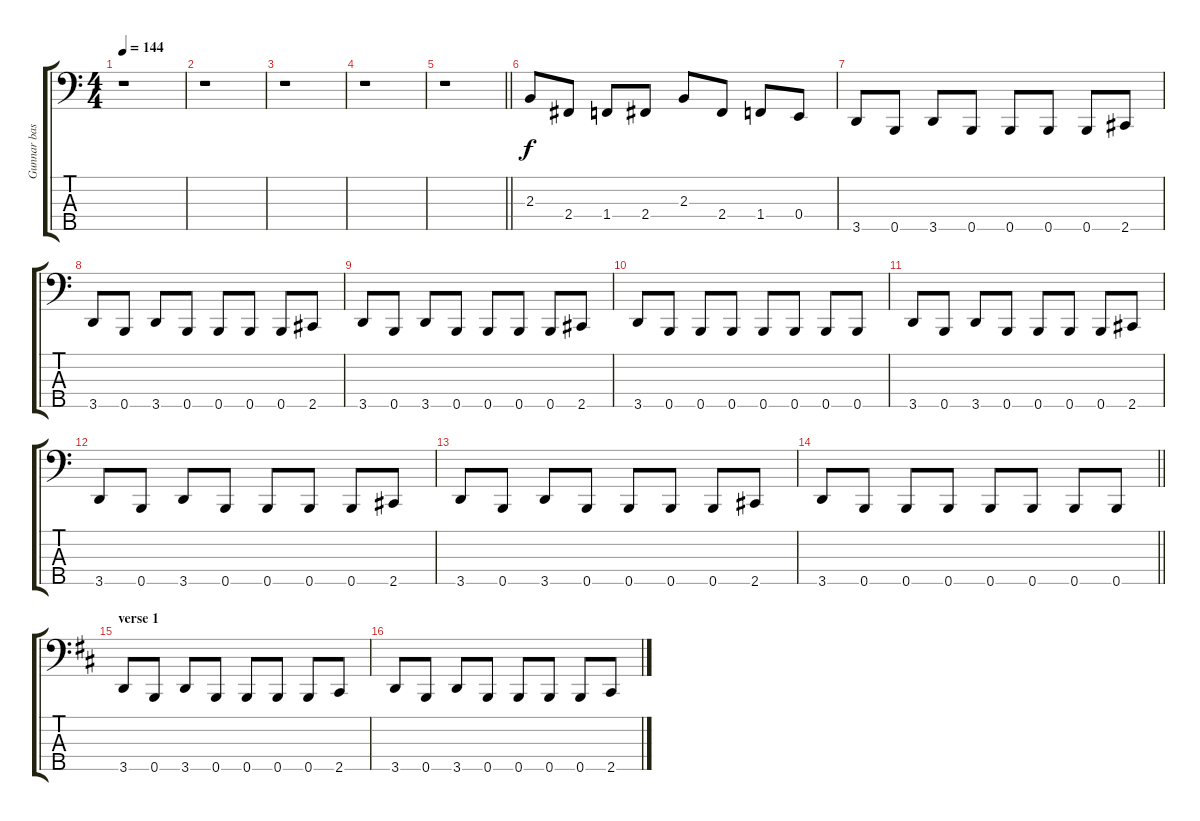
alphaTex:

\track ("Gunnar bass" "Gunnar bas") {instrument electricbassfinger}
\staff {score tabs}
\tuning (G2 D2 A1 E1 B0) {hide}
\ts (4 4)
\section ("" "")
\tempo 144
\clef f4
\ks c
r.1{dy f instrument electricbassfinger} |
r.1 |
r.1 |
r.1 |
\barLineRight lightlight
r.1 |
2.3.8 2.4.8 1.4.8 2.4.8 2.3.8 2.4.8 1.4.8 0.4.8 |
3.5.8 0.5.8 3.5.8 0.5.8 0.5.8 0.5.8 0.5.8 2.5.8 |
3.5.8 0.5.8 3.5.8 0.5.8 0.5.8 0.5.8 0.5.8 2.5.8 |
3.5.8 0.5.8 3.5.8 0.5.8 0.5.8 0.5.8 0.5.8 2.5.8 |
3.5.8 0.5.8 0.5.8 0.5.8 0.5.8 0.5.8 0.5.8 0.5.8 |
3.5.8 0.5.8 3.5.8 0.5.8 0.5.8 0.5.8 0.5.8 2.5.8 |
3.5.8 0.5.8 3.5.8 0.5.8 0.5.8 0.5.8 0.5.8 2.5.8 |
3.5.8 0.5.8 3.5.8 0.5.8 0.5.8 0.5.8 0.5.8 2.5.8 |
\barLineRight lightlight
3.5.8 0.5.8 0.5.8 0.5.8 0.5.8 0.5.8 0.5.8 0.5.8 |
\section ("" "verse 1")
\ks bminor
3.5.8 0.5.8 3.5.8 0.5.8 0.5.8 0.5.8 0.5.8 2.5.8 |
3.5.8 0.5.8 3.5.8 0.5.8 0.5.8 0.5.8 0.5.8 2.5.8
